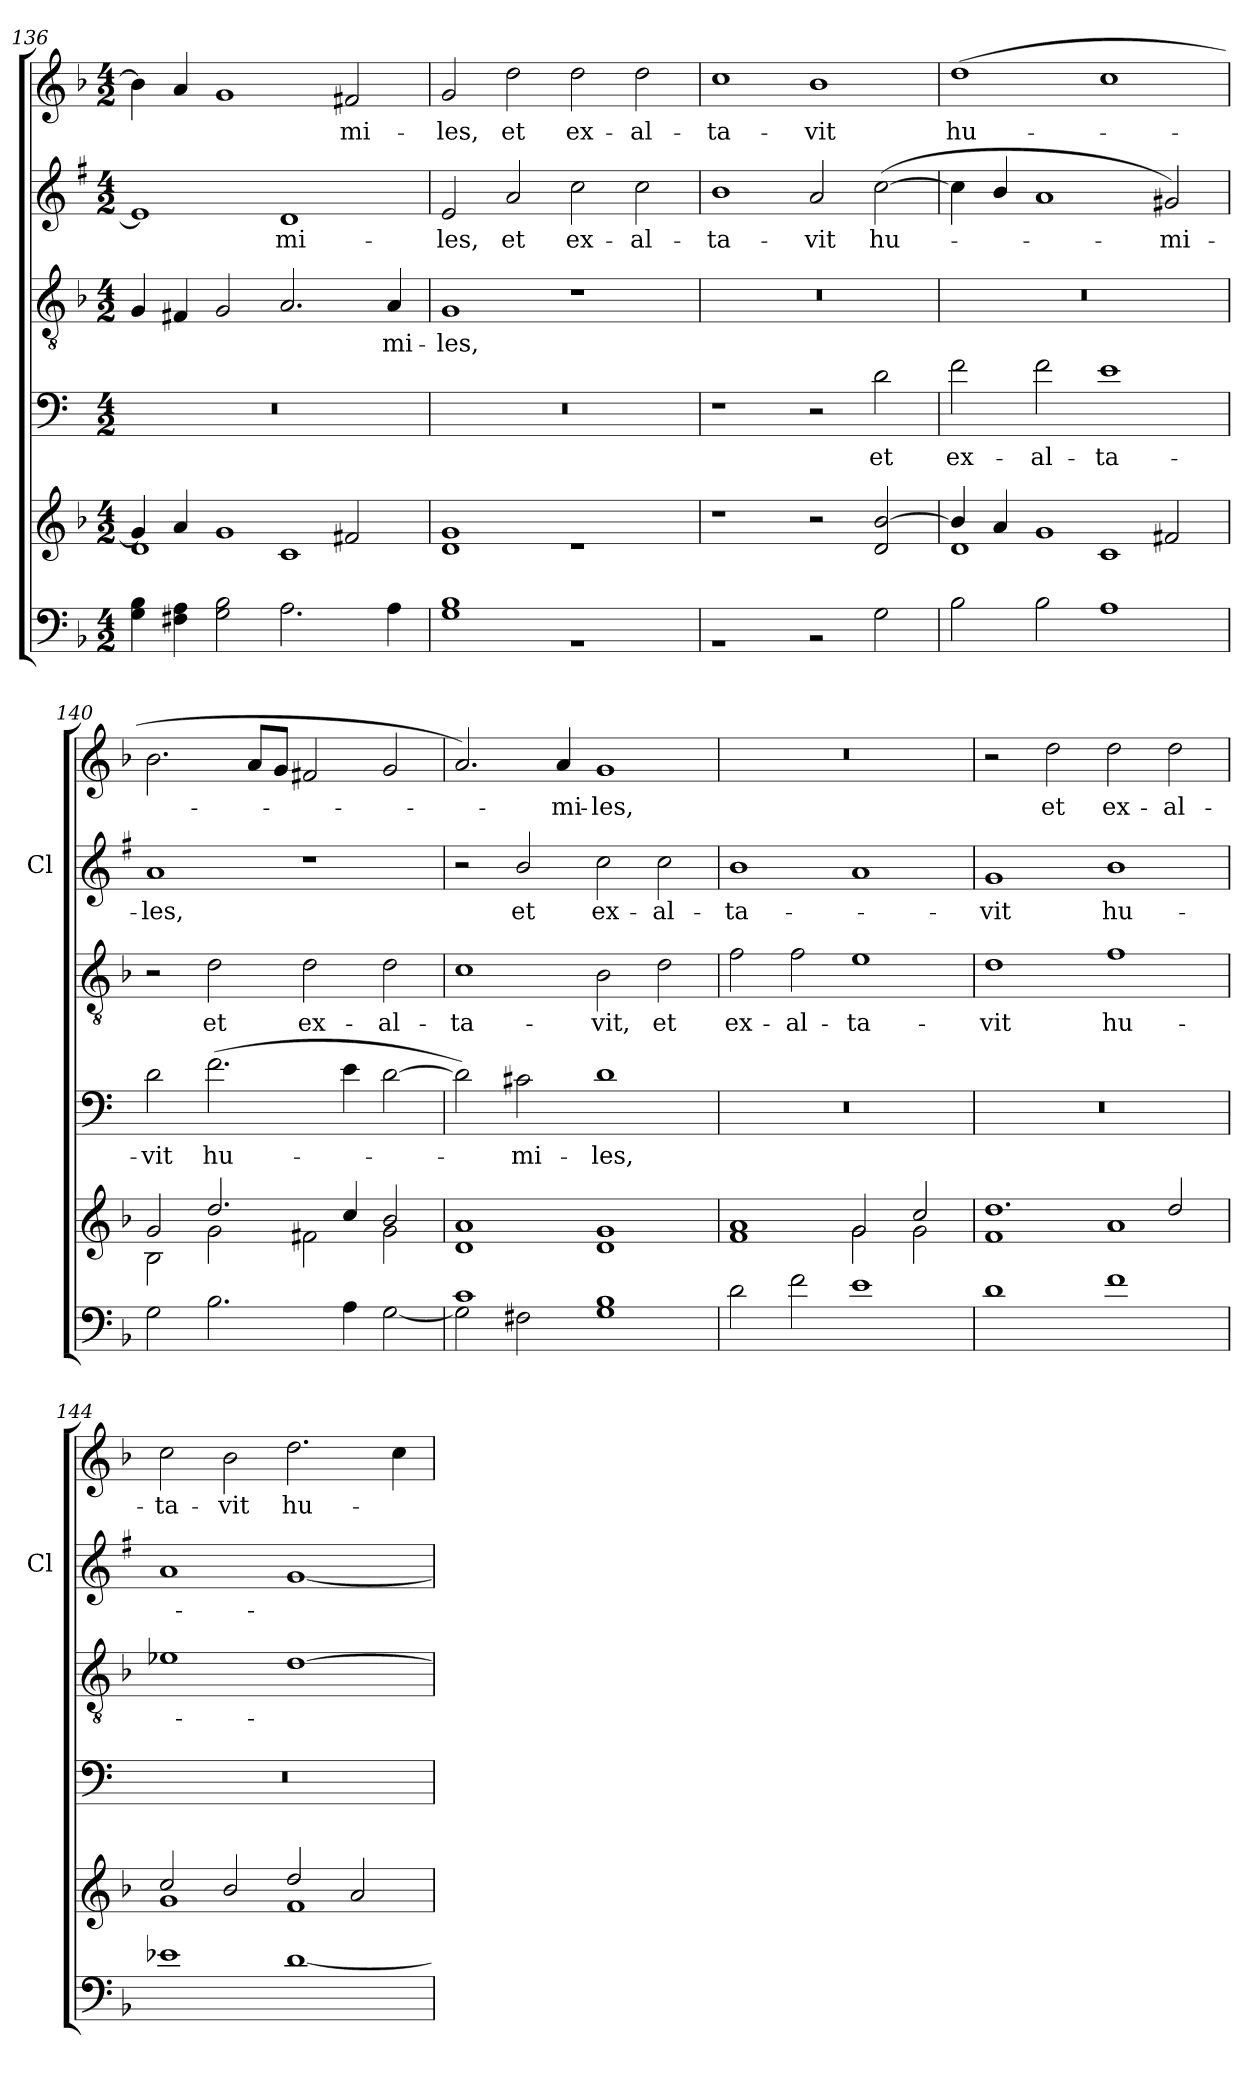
**kern	**kern	**kern	**text	**kern	**text	**kern	**text	**kern	**text
*part5	*part5	*part4	*part4	*part3	*part3	*part2	*part2	*part1	*part1
*staff6	*staff5	*staff4	*staff4	*staff3	*staff3	*staff2	*staff2	*staff1	*staff1
*	*	*	*	*	*	*I'Cl	*	*	*
!!LO:LB:g=z
*clefF4	*clefG2	*clefF4	*	*clefGv2	*	*clefG2	*	*clefG2	*
*	*	*ITrd4c7	*	*	*	*ITrd1c2	*	*	*
*k[b-]	*k[b-]	*k[b-]	*	*k[b-]	*	*k[b-]	*	*k[b-]	*
*F:	*F:	*F:	*	*F:	*	*F:	*	*F:	*
*M4/2	*M4/2	*M4/2	*	*M4/2	*	*M4/2	*	*M4/2	*
=136	=136	=136	=136	=136	=136	=136	=136	=136	=136
*^	*^	*	*	*	*	*	*	*	*
0ryy	4G\ 4B-\	4g/]	1d	0r	.	4G/	.	1d]	.	4b-\]	.
.	4F#X\ 4A\	4a/	.	.	.	4F#X/	.	.	.	4a/	.
.	2G\ 2B-\	1g	.	.	.	2G/	.	.	.	1g	.
!	!	!	!	!	!	!	!	!	!LO:LY:b	!	!
.	2.A\	.	1c	.	.	2.A/	.	1c	-mi-	.	.
!	!	!	!	!	!	!	!	!	!	!	!LO:LY:b
.	.	2f#X/	.	.	.	.	.	.	.	2f#X/	-mi-
!	!	!	!	!	!	!	!LO:LY:b	!	!	!	!
.	4A\	.	.	.	.	4A/	-mi-	.	.	.	.
=137	=137	=137	=137	=137	=137	=137	=137	=137	=137	=137	=137
!	!	!	!	!	!	!	!LO:LY:b	!	!LO:LY:b	!	!LO:LY:b
0ryy	1G 1B-	0ryy	1d 1g	0r	.	1G	-les,	2d/	-les,	2g/	-les,
!	!	!	!	!	!	!	!	!	!LO:LY:b	!	!LO:LY:b
.	.	.	.	.	.	.	.	2g/	et	2dd\	et
!	!	!	!	!	!	!	!	!	!LO:LY:b	!	!LO:LY:b
.	1r	.	1r	.	.	1r	.	2b-\	ex-	2dd\	ex-
!	!	!	!	!	!	!	!	!	!LO:LY:b	!	!LO:LY:b
.	.	.	.	.	.	.	.	2b-\	-al-	2dd\	-al-
*	*	*v	*v	*	*	*	*	*	*	*	*
=138	=138	=138	=138	=138	=138	=138	=138	=138	=138	=138
!	!	!	!	!	!	!	!	!LO:LY:b	!	!LO:LY:b
0ryy	1r	1r	1r	.	0r	.	1a	-ta-	1cc	-ta-
!	!	!	!	!	!	!	!	!LO:LY:b	!	!LO:LY:b
.	2r	2r	2r	.	.	.	2g/	-vit	1b-	-vit
!	!	!	!	!LO:LY:b	!	!	!	!LO:LY:b	!	!
.	2G\	2d/ [2b-/	2G\	et	.	.	(>[2b-\	hu-	.	.
=139	=139	=139	=139	=139	=139	=139	=139	=139	=139	=139
*	*	*^	*	*	*	*	*	*	*	*
!	!	!	!	!	!LO:LY:b	!	!	!	!	!	!LO:LY:b
0ryy	2B-\	4b-/]	1d	2B-\	ex-	0r	.	4b-\]	.	(>1dd	hu-
.	.	4a/	.	.	.	.	.	4a/	.	.	.
!	!	!	!	!	!LO:LY:b	!	!	!	!	!	!
.	2B-\	1g	.	2B-\	-al-	.	.	1g	.	.	.
!	!	!	!	!	!LO:LY:b	!	!	!	!	!	!
.	1A	.	1c	1A	-ta-	.	.	.	.	1cc	.
!	!	!	!	!	!	!	!	!	!LO:LY:b	!	!
.	.	2f#X/	.	.	.	.	.	2f#X/)	-mi-	.	.
=140	=140	=140	=140	=140	=140	=140	=140	=140	=140	=140	=140
!	!	!	!	!	!LO:LY:b	!	!	!	!LO:LY:b	!	!
0ryy	2G\	2g/	2B-\	2G\	-vit	2r	.	1g	-les,	2.b-\	.
!	!	!	!	!	!LO:LY:b	!	!LO:LY:b	!	!	!	!
.	2.B-\	2.dd/	2g\	(>2.B-\	hu-	2d\	et	.	.	.	.
.	.	.	.	.	.	.	.	.	.	8a/L	.
.	.	.	.	.	.	.	.	.	.	8g/J	.
!	!	!	!	!	!	!	!LO:LY:b	!	!	!	!
.	.	.	2f#X\	.	.	2d\	ex-	1r	.	2f#X/	.
.	4A\	4cc/	.	4A\	.	.	.	.	.	.	.
!	!	!	!	!	!	!	!LO:LY:b	!	!	!	!
.	[2G\	2b-/	2g\	[2G\	.	2d\	-al-	.	.	2g/	.
!!LO:PB:g=z
=141	=141	=141	=141	=141	=141	=141	=141	=141	=141	=141	=141
!	!	!	!	!	!	!	!LO:LY:b	!	!	!	!
1c	2G\]	1a	1d	2G\])	.	1c	-ta-	2r	.	2.a/)	.
!	!	!	!	!	!LO:LY:b	!	!	!	!LO:LY:b	!	!
.	2F#X\	.	.	2F#X\	-mi-	.	.	2a/	et	.	.
!	!	!	!	!	!	!	!	!	!	!	!LO:LY:b
.	.	.	.	.	.	.	.	.	.	4a/	-mi-
!	!	!	!	!	!LO:LY:b	!	!LO:LY:b	!	!LO:LY:b	!	!LO:LY:b
1B-	1G	1g	1d	1G	-les,	2B-\	-vit,	2b-\	ex-	1g	-les,
!	!	!	!	!	!	!	!LO:LY:b	!	!LO:LY:b	!	!
.	.	.	.	.	.	2d\	et	2b-\	-al-	.	.
=142	=142	=142	=142	=142	=142	=142	=142	=142	=142	=142	=142
!	!	!	!	!	!	!	!LO:LY:b	!	!LO:LY:b	!	!
0ryy	2d\	1a	1f	0r	.	2f\	ex-	1a	-ta-	0r	.
!	!	!	!	!	!	!	!LO:LY:b	!	!	!	!
.	2f\	.	.	.	.	2f\	-al-	.	.	.	.
!	!	!	!	!	!	!	!LO:LY:b	!	!	!	!
.	1e	2g/	2g\	.	.	1e	-ta-	1g	.	.	.
.	.	2cc/	2g\	.	.	.	.	.	.	.	.
=143	=143	=143	=143	=143	=143	=143	=143	=143	=143	=143	=143
!	!	!	!	!	!	!	!LO:LY:b	!	!LO:LY:b	!	!
0ryy	1d	1.dd	1f	0r	.	1d	-vit	1f	-vit	2r	.
!	!	!	!	!	!	!	!	!	!	!	!LO:LY:b
.	.	.	.	.	.	.	.	.	.	2dd\	et
!	!	!	!	!	!	!	!LO:LY:b	!	!LO:LY:b	!	!LO:LY:b
.	1f	.	1a	.	.	1f	hu-	1a	hu-	2dd\	ex-
!	!	!	!	!	!	!	!	!	!	!	!LO:LY:b
.	.	2dd/	.	.	.	.	.	.	.	2dd\	-al-
=144	=144	=144	=144	=144	=144	=144	=144	=144	=144	=144	=144
!	!	!	!	!	!	!	!	!	!	!	!LO:LY:b
0ryy	1e-X	2cc/	1g	0r	.	1e-X	.	1g	.	2cc\	-ta-
!	!	!	!	!	!	!	!	!	!	!	!LO:LY:b
.	.	2b-/	.	.	.	.	.	.	.	2b-\	-vit
!	!	!	!	!	!	!	!	!	!	!	!LO:LY:b
.	[1d	2dd/	1f	.	.	[1d	.	[1f	.	2.dd\	hu-
.	.	2a/	.	.	.	.	.	.	.	.	.
.	.	.	.	.	.	.	.	.	.	4cc\	.
*v	*v	*	*	*	*	*	*	*	*	*	*
*	*v	*v	*	*	*	*	*	*	*	*
=	=	=	=	=	=	=	=	=	=
*-	*-	*-	*-	*-	*-	*-	*-	*-	*-
